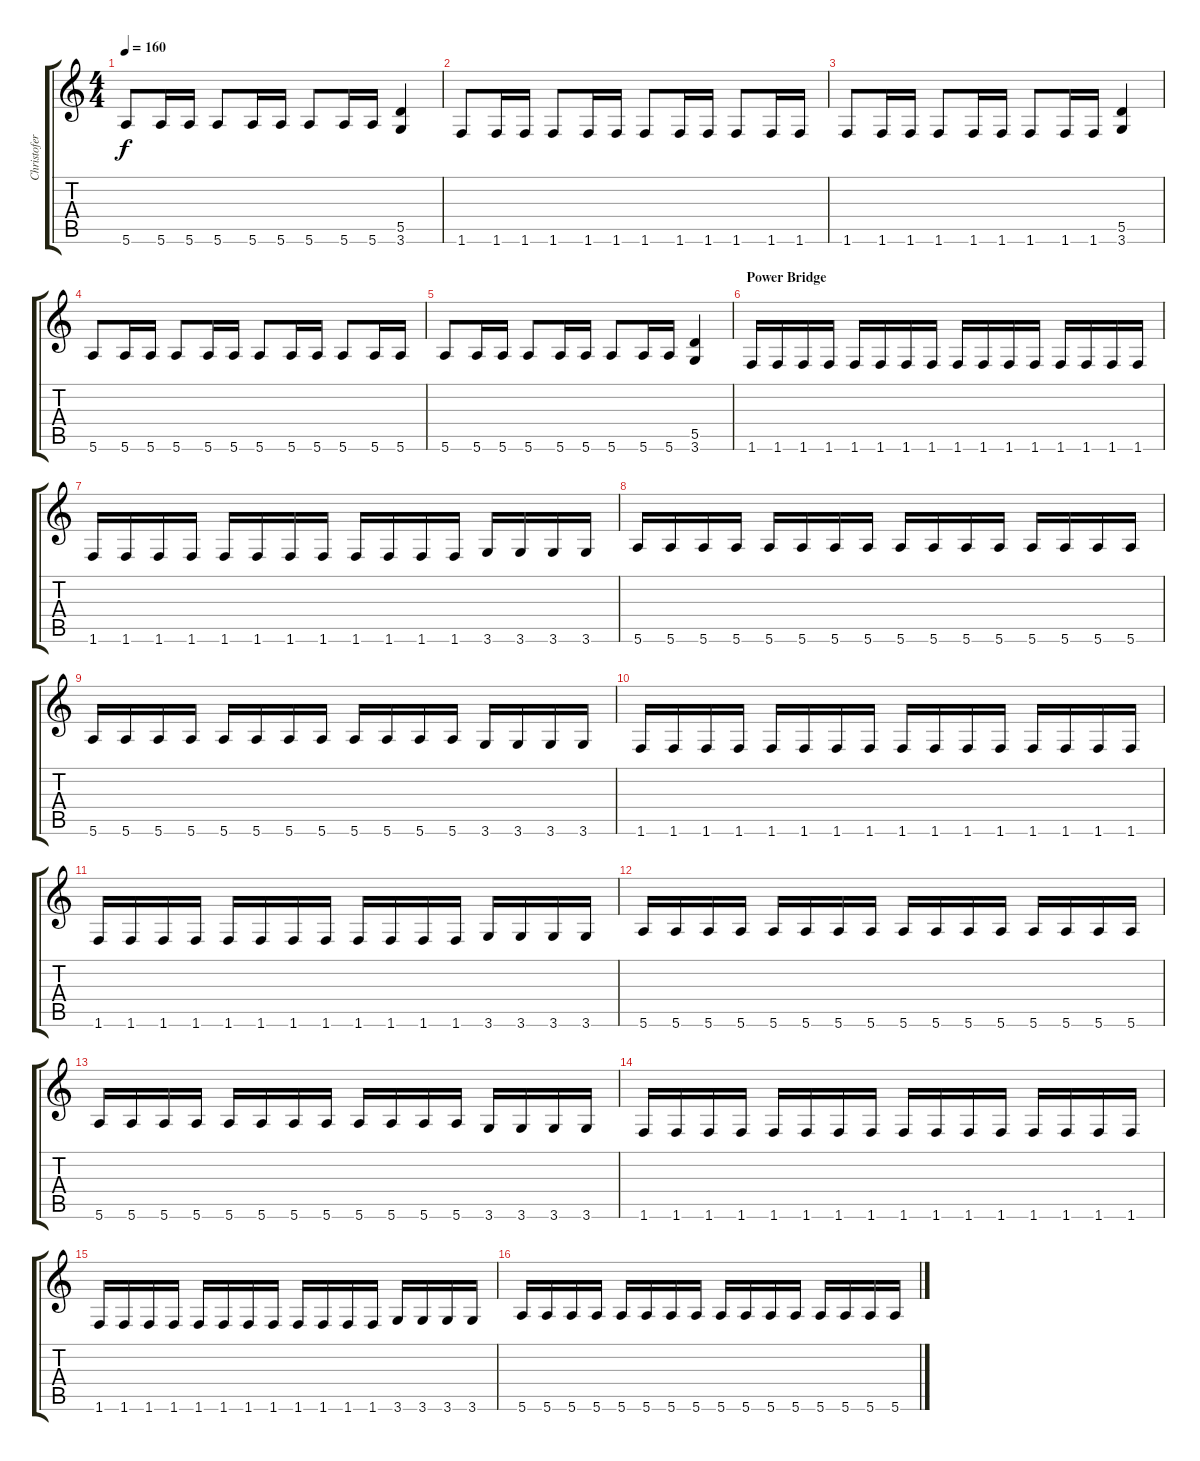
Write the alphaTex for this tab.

\track ("Christofer Johnsson" "Christofer") {instrument distortionguitar}
\staff {score tabs}
\tuning (E4 B3 G3 D3 A2 E2) {hide}
\ts (4 4)
\tempo 160
\clef g2
\ks c
5.6.8{dy f} 5.6.16 5.6.16 5.6.8 5.6.16 5.6.16 5.6.8 5.6.16 5.6.16 (5.5 3.6).4 |
1.6.8 1.6.16 1.6.16 1.6.8 1.6.16 1.6.16 1.6.8 1.6.16 1.6.16 1.6.8 1.6.16 1.6.16 |
1.6.8 1.6.16 1.6.16 1.6.8 1.6.16 1.6.16 1.6.8 1.6.16 1.6.16 (5.5 3.6).4 |
5.6.8 5.6.16 5.6.16 5.6.8 5.6.16 5.6.16 5.6.8 5.6.16 5.6.16 5.6.8 5.6.16 5.6.16 |
5.6.8 5.6.16 5.6.16 5.6.8 5.6.16 5.6.16 5.6.8 5.6.16 5.6.16 (5.5 3.6).4 |
\section ("" "Power Bridge")
1.6.16 1.6.16 1.6.16 1.6.16 1.6.16 1.6.16 1.6.16 1.6.16 1.6.16 1.6.16 1.6.16 1.6.16 1.6.16 1.6.16 1.6.16 1.6.16 |
1.6.16 1.6.16 1.6.16 1.6.16 1.6.16 1.6.16 1.6.16 1.6.16 1.6.16 1.6.16 1.6.16 1.6.16 3.6.16 3.6.16 3.6.16 3.6.16 |
5.6.16 5.6.16 5.6.16 5.6.16 5.6.16 5.6.16 5.6.16 5.6.16 5.6.16 5.6.16 5.6.16 5.6.16 5.6.16 5.6.16 5.6.16 5.6.16 |
5.6.16 5.6.16 5.6.16 5.6.16 5.6.16 5.6.16 5.6.16 5.6.16 5.6.16 5.6.16 5.6.16 5.6.16 3.6.16 3.6.16 3.6.16 3.6.16 |
1.6.16 1.6.16 1.6.16 1.6.16 1.6.16 1.6.16 1.6.16 1.6.16 1.6.16 1.6.16 1.6.16 1.6.16 1.6.16 1.6.16 1.6.16 1.6.16 |
1.6.16 1.6.16 1.6.16 1.6.16 1.6.16 1.6.16 1.6.16 1.6.16 1.6.16 1.6.16 1.6.16 1.6.16 3.6.16 3.6.16 3.6.16 3.6.16 |
5.6.16 5.6.16 5.6.16 5.6.16 5.6.16 5.6.16 5.6.16 5.6.16 5.6.16 5.6.16 5.6.16 5.6.16 5.6.16 5.6.16 5.6.16 5.6.16 |
5.6.16 5.6.16 5.6.16 5.6.16 5.6.16 5.6.16 5.6.16 5.6.16 5.6.16 5.6.16 5.6.16 5.6.16 3.6.16 3.6.16 3.6.16 3.6.16 |
1.6.16 1.6.16 1.6.16 1.6.16 1.6.16 1.6.16 1.6.16 1.6.16 1.6.16 1.6.16 1.6.16 1.6.16 1.6.16 1.6.16 1.6.16 1.6.16 |
1.6.16 1.6.16 1.6.16 1.6.16 1.6.16 1.6.16 1.6.16 1.6.16 1.6.16 1.6.16 1.6.16 1.6.16 3.6.16 3.6.16 3.6.16 3.6.16 |
5.6.16 5.6.16 5.6.16 5.6.16 5.6.16 5.6.16 5.6.16 5.6.16 5.6.16 5.6.16 5.6.16 5.6.16 5.6.16 5.6.16 5.6.16 5.6.16
